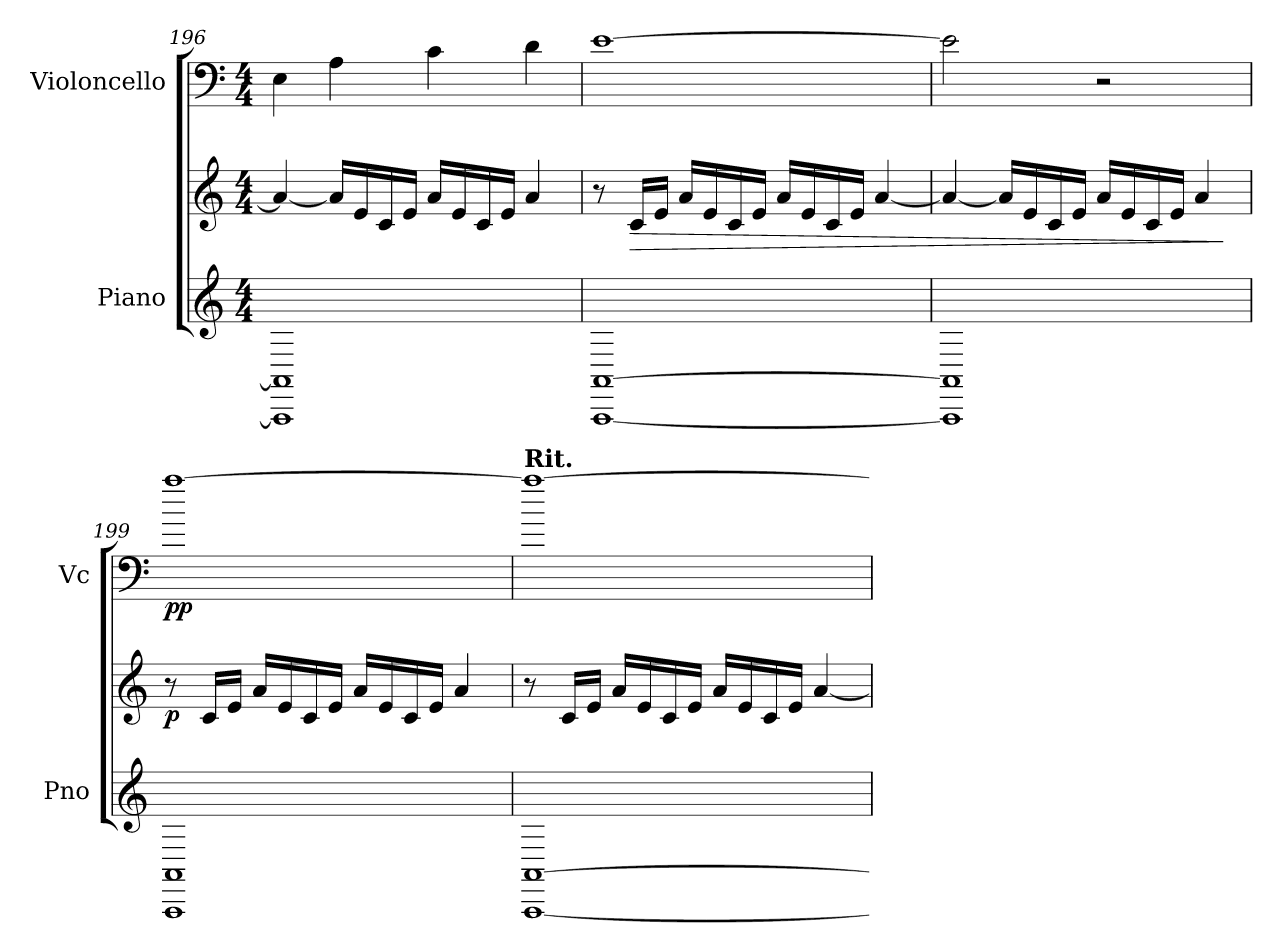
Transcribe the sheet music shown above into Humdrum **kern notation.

**kern	**kern	**dynam	**kern	**dynam
*part2	*part2	*part2	*part1	*part1
*staff3	*staff2	*staff2/3	*staff1	*staff1
*I"Piano	*	*	*I"Violoncello	*
*I'Pno	*	*	*I'Vc	*
*clefG2	*clefG2	*	*clefF4	*
*k[]	*k[]	*	*k[]	*
*M4/4	*M4/4	*	*M4/4	*
=196	=196	=196	=196	=196
1AAA] 1AA]	4a/_	.	4E\	.
.	16a/LL]	.	4A\	.
.	16e/	.	.	.
.	16c/	.	.	.
.	16e/JJ	.	.	.
.	16a/LL	.	4c\	.
.	16e/	.	.	.
.	16c/	.	.	.
.	16e/JJ	.	.	.
.	4a/	.	4d\	.
=197	=197	=197	=197	=197
[1AAA [1AA	8r	.	[1e	.
!	!	!LO:HP:b	!	!
.	16c/LL	>	.	.
.	16e/JJ	.	.	.
.	16a/LL	.	.	.
.	16e/	.	.	.
.	16c/	.	.	.
.	16e/JJ	.	.	.
.	16a/LL	.	.	.
.	16e/	.	.	.
.	16c/	.	.	.
.	16e/JJ	.	.	.
.	[4a/	.	.	.
!!LO:LB:g=z
=198	=198	=198	=198	=198
1AAA] 1AA]	4a/_	.	2e\]	.
.	16a/LL]	.	.	.
.	16e/	.	.	.
.	16c/	.	.	.
.	16e/JJ	.	.	.
.	16a/LL	.	2r	.
.	16e/	.	.	.
.	16c/	.	.	.
.	16e/JJ	.	.	.
.	4a/	.	.	.
.	.	]	.	.
=199	=199	=199	=199	=199
!	!	!LO:DY:b	!	!LO:DY:b
1AAA 1AA	8r	p	[1aa	pp
.	16c/LL	.	.	.
.	16e/JJ	.	.	.
.	16a/LL	.	.	.
.	16e/	.	.	.
.	16c/	.	.	.
.	16e/JJ	.	.	.
.	16a/LL	.	.	.
.	16e/	.	.	.
.	16c/	.	.	.
.	16e/JJ	.	.	.
.	4a/	.	.	.
=200	=200	=200	=200	=200
!	!	!	!LO:TX:a:B:t=Rit.	!
[1AAA [1AA	8r	.	1aa_	.
.	16c/LL	.	.	.
.	16e/JJ	.	.	.
.	16a/LL	.	.	.
.	16e/	.	.	.
.	16c/	.	.	.
.	16e/JJ	.	.	.
.	16a/LL	.	.	.
.	16e/	.	.	.
.	16c/	.	.	.
.	16e/JJ	.	.	.
.	[4a/	.	.	.
=	=	=	=	=
*-	*-	*-	*-	*-
